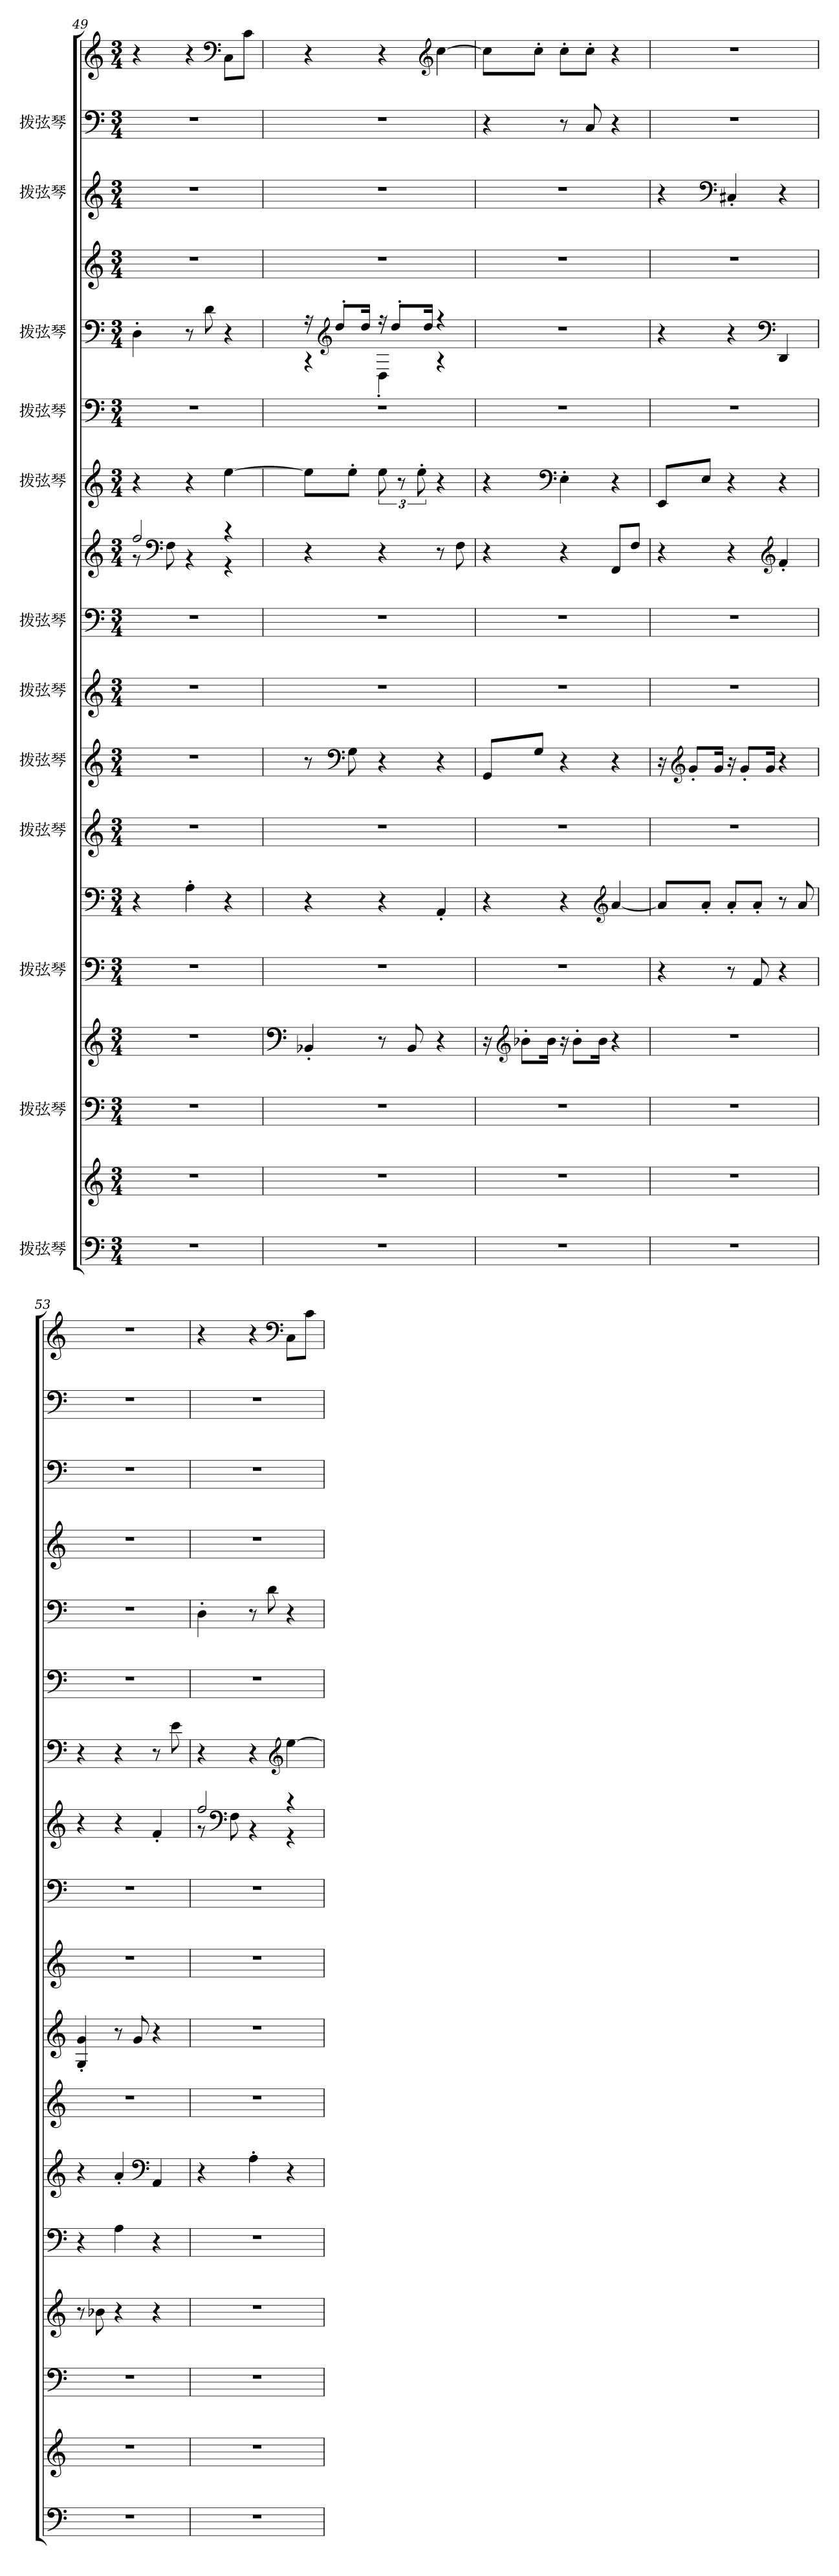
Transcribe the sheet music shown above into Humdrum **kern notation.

**kern	**kern	**kern	**kern	**kern	**kern	**kern	**kern	**kern	**kern	**kern	**kern	**kern	**kern	**kern	**kern	**kern	**kern
*part12	*part12	*part11	*part11	*part10	*part10	*part9	*part8	*part7	*part6	*part6	*part5	*part4	*part3	*part3	*part2	*part1	*part1
*staff18	*staff17	*staff16	*staff15	*staff14	*staff13	*staff12	*staff11	*staff10	*staff9	*staff8	*staff7	*staff6	*staff5	*staff4	*staff3	*staff2	*staff1
*I"拨弦琴	*	*I"拨弦琴	*	*I"拨弦琴	*	*I"拨弦琴	*I"拨弦琴	*I"拨弦琴	*I"拨弦琴	*	*I"拨弦琴	*I"拨弦琴	*I"拨弦琴	*	*I"拨弦琴	*I"拨弦琴	*
*clefF4	*clefG2	*clefF4	*clefG2	*clefF4	*clefF4	*clefG2	*clefG2	*clefG2	*clefF4	*clefG2	*clefG2	*clefF4	*clefF4	*clefG2	*clefG2	*clefF4	*clefG2
*k[]	*k[]	*k[]	*k[]	*k[]	*k[]	*k[]	*k[]	*k[]	*k[]	*k[]	*k[]	*k[]	*k[]	*k[]	*k[]	*k[]	*k[]
*M3/4	*M3/4	*M3/4	*M3/4	*M3/4	*M3/4	*M3/4	*M3/4	*M3/4	*M3/4	*M3/4	*M3/4	*M3/4	*M3/4	*M3/4	*M3/4	*M3/4	*M3/4
=49	=49	=49	=49	=49	=49	=49	=49	=49	=49	=49	=49	=49	=49	=49	=49	=49	=49
*	*	*	*	*	*	*	*	*	*	*^	*	*	*	*	*	*	*
2.r	2.r	2.r	2.r	2.r	4r	2.r	2.r	2.r	2.r	2ff/	8r	4r	2.r	4D'\	2.r	2.r	2.r	4r
*	*	*	*	*	*	*	*	*	*	*clefF4	*	*	*	*	*	*	*	*
.	.	.	.	.	.	.	.	.	.	.	8F\	.	.	.	.	.	.	.
.	.	.	.	.	4A'\	.	.	.	.	.	4r	4r	.	8r	.	.	.	4r
.	.	.	.	.	.	.	.	.	.	.	.	.	.	8d\	.	.	.	.
*	*	*	*	*	*	*	*	*	*	*	*	*	*	*	*	*	*	*clefF4
.	.	.	.	.	4r	.	.	.	.	4r	4r	[4ee\	.	4r	.	.	.	8C\L
.	.	.	.	.	.	.	.	.	.	.	.	.	.	.	.	.	.	8c\J
*	*	*	*	*	*	*	*	*	*	*v	*v	*	*	*	*	*	*	*
!!LO:PB:g=z
=50	=50	=50	=50	=50	=50	=50	=50	=50	=50	=50	=50	=50	=50	=50	=50	=50	=50
*	*	*	*clefF4	*	*	*	*	*	*	*	*	*	*	*	*	*	*
*	*	*	*	*	*	*	*	*	*	*	*	*	*^	*	*	*	*
2.r	2.r	2.r	4BB-X'/	2.r	4r	2.r	8r	2.r	2.r	4r	8ee\L]	2.r	16r	4r	2.r	2.r	2.r	4r
*	*	*	*	*	*	*	*	*	*	*	*	*	*clefG2	*	*	*	*	*
.	.	.	.	.	.	.	.	.	.	.	.	.	8dd'/L	.	.	.	.	.
*	*	*	*	*	*	*	*clefF4	*	*	*	*	*	*	*	*	*	*	*
.	.	.	.	.	.	.	8G\	.	.	.	8ee'\J	.	.	.	.	.	.	.
.	.	.	.	.	.	.	.	.	.	.	.	.	16dd/Jk	.	.	.	.	.
.	.	.	8r	.	4r	.	4r	.	.	4r	12ee\	.	16r	4D'\	.	.	.	4r
.	.	.	.	.	.	.	.	.	.	.	.	.	8dd'/L	.	.	.	.	.
.	.	.	.	.	.	.	.	.	.	.	12r	.	.	.	.	.	.	.
.	.	.	8BB-/	.	.	.	.	.	.	.	.	.	.	.	.	.	.	.
.	.	.	.	.	.	.	.	.	.	.	12ee'\	.	.	.	.	.	.	.
.	.	.	.	.	.	.	.	.	.	.	.	.	16dd/Jk	.	.	.	.	.
*	*	*	*	*	*	*	*	*	*	*	*	*	*	*	*	*	*	*clefG2
.	.	.	4r	.	4AA'/	.	4r	.	.	8r	4r	.	4r	4r	.	.	.	[4cc\
.	.	.	.	.	.	.	.	.	.	8F\	.	.	.	.	.	.	.	.
*	*	*	*	*	*	*	*	*	*	*	*	*	*v	*v	*	*	*	*
=51	=51	=51	=51	=51	=51	=51	=51	=51	=51	=51	=51	=51	=51	=51	=51	=51	=51
2.r	2.r	2.r	16r	2.r	4r	2.r	8GG/L	2.r	2.r	4r	4r	2.r	2.r	2.r	2.r	4r	8cc\L]
*	*	*	*clefG2	*	*	*	*	*	*	*	*	*	*	*	*	*	*
.	.	.	8b-X'\L	.	.	.	.	.	.	.	.	.	.	.	.	.	.
.	.	.	.	.	.	.	8G/J	.	.	.	.	.	.	.	.	.	8cc'\J
.	.	.	16b-\Jk	.	.	.	.	.	.	.	.	.	.	.	.	.	.
*	*	*	*	*	*	*	*	*	*	*	*clefF4	*	*	*	*	*	*
.	.	.	16r	.	4r	.	4r	.	.	4r	4E'\	.	.	.	.	8r	8cc'\L
.	.	.	8b-'\L	.	.	.	.	.	.	.	.	.	.	.	.	.	.
.	.	.	.	.	.	.	.	.	.	.	.	.	.	.	.	8C/	8cc'\J
.	.	.	16b-\Jk	.	.	.	.	.	.	.	.	.	.	.	.	.	.
*	*	*	*	*	*clefG2	*	*	*	*	*	*	*	*	*	*	*	*
.	.	.	4r	.	[4a/	.	4r	.	.	8FF/L	4r	.	.	.	.	4r	4r
.	.	.	.	.	.	.	.	.	.	8F/J	.	.	.	.	.	.	.
=52	=52	=52	=52	=52	=52	=52	=52	=52	=52	=52	=52	=52	=52	=52	=52	=52	=52
2.r	2.r	2.r	2.r	4r	8a/L]	2.r	16r	2.r	2.r	4r	8EE/L	2.r	4r	2.r	4r	2.r	2.r
*	*	*	*	*	*	*	*clefG2	*	*	*	*	*	*	*	*	*	*
.	.	.	.	.	.	.	8g'/L	.	.	.	.	.	.	.	.	.	.
.	.	.	.	.	8a'/J	.	.	.	.	.	8E/J	.	.	.	.	.	.
.	.	.	.	.	.	.	16g/Jk	.	.	.	.	.	.	.	.	.	.
*	*	*	*	*	*	*	*	*	*	*	*	*	*	*	*clefF4	*	*
.	.	.	.	8r	8a'/L	.	16r	.	.	4r	4r	.	4r	.	4C#X'/	.	.
.	.	.	.	.	.	.	8g'/L	.	.	.	.	.	.	.	.	.	.
.	.	.	.	8AA/	8a'/J	.	.	.	.	.	.	.	.	.	.	.	.
.	.	.	.	.	.	.	16g/Jk	.	.	.	.	.	.	.	.	.	.
*	*	*	*	*	*	*	*	*	*	*clefG2	*	*	*clefF4	*	*	*	*
.	.	.	.	4r	8r	.	4r	.	.	4f'/	4r	.	4DD/	.	4r	.	.
.	.	.	.	.	8a/	.	.	.	.	.	.	.	.	.	.	.	.
!!LO:PB:g=z
=53	=53	=53	=53	=53	=53	=53	=53	=53	=53	=53	=53	=53	=53	=53	=53	=53	=53
2.r	2.r	2.r	8r	4r	4r	2.r	4G/' 4g/'	2.r	2.r	4r	4r	2.r	2.r	2.r	2.r	2.r	2.r
.	.	.	8b-X\	.	.	.	.	.	.	.	.	.	.	.	.	.	.
.	.	.	4r	4A\	4a'/	.	8r	.	.	4r	4r	.	.	.	.	.	.
.	.	.	.	.	.	.	8g/	.	.	.	.	.	.	.	.	.	.
*	*	*	*	*	*clefF4	*	*	*	*	*	*	*	*	*	*	*	*
.	.	.	4r	4r	4AA/	.	4r	.	.	4f'/	8r	.	.	.	.	.	.
.	.	.	.	.	.	.	.	.	.	.	8e\	.	.	.	.	.	.
=54	=54	=54	=54	=54	=54	=54	=54	=54	=54	=54	=54	=54	=54	=54	=54	=54	=54
*	*	*	*	*	*	*	*	*	*	*^	*	*	*	*	*	*	*
2.r	2.r	2.r	2.r	2.r	4r	2.r	2.r	2.r	2.r	2ff/	8r	4r	2.r	4D'\	2.r	2.r	2.r	4r
*	*	*	*	*	*	*	*	*	*	*clefF4	*	*	*	*	*	*	*	*
.	.	.	.	.	.	.	.	.	.	.	8F\	.	.	.	.	.	.	.
.	.	.	.	.	4A'\	.	.	.	.	.	4r	4r	.	8r	.	.	.	4r
.	.	.	.	.	.	.	.	.	.	.	.	.	.	8d\	.	.	.	.
*	*	*	*	*	*	*	*	*	*	*	*	*clefG2	*	*	*	*	*	*clefF4
.	.	.	.	.	4r	.	.	.	.	4r	4r	[4ee\	.	4r	.	.	.	8C\L
.	.	.	.	.	.	.	.	.	.	.	.	.	.	.	.	.	.	8c\J
*	*	*	*	*	*	*	*	*	*	*v	*v	*	*	*	*	*	*	*
=	=	=	=	=	=	=	=	=	=	=	=	=	=	=	=	=	=
*-	*-	*-	*-	*-	*-	*-	*-	*-	*-	*-	*-	*-	*-	*-	*-	*-	*-
